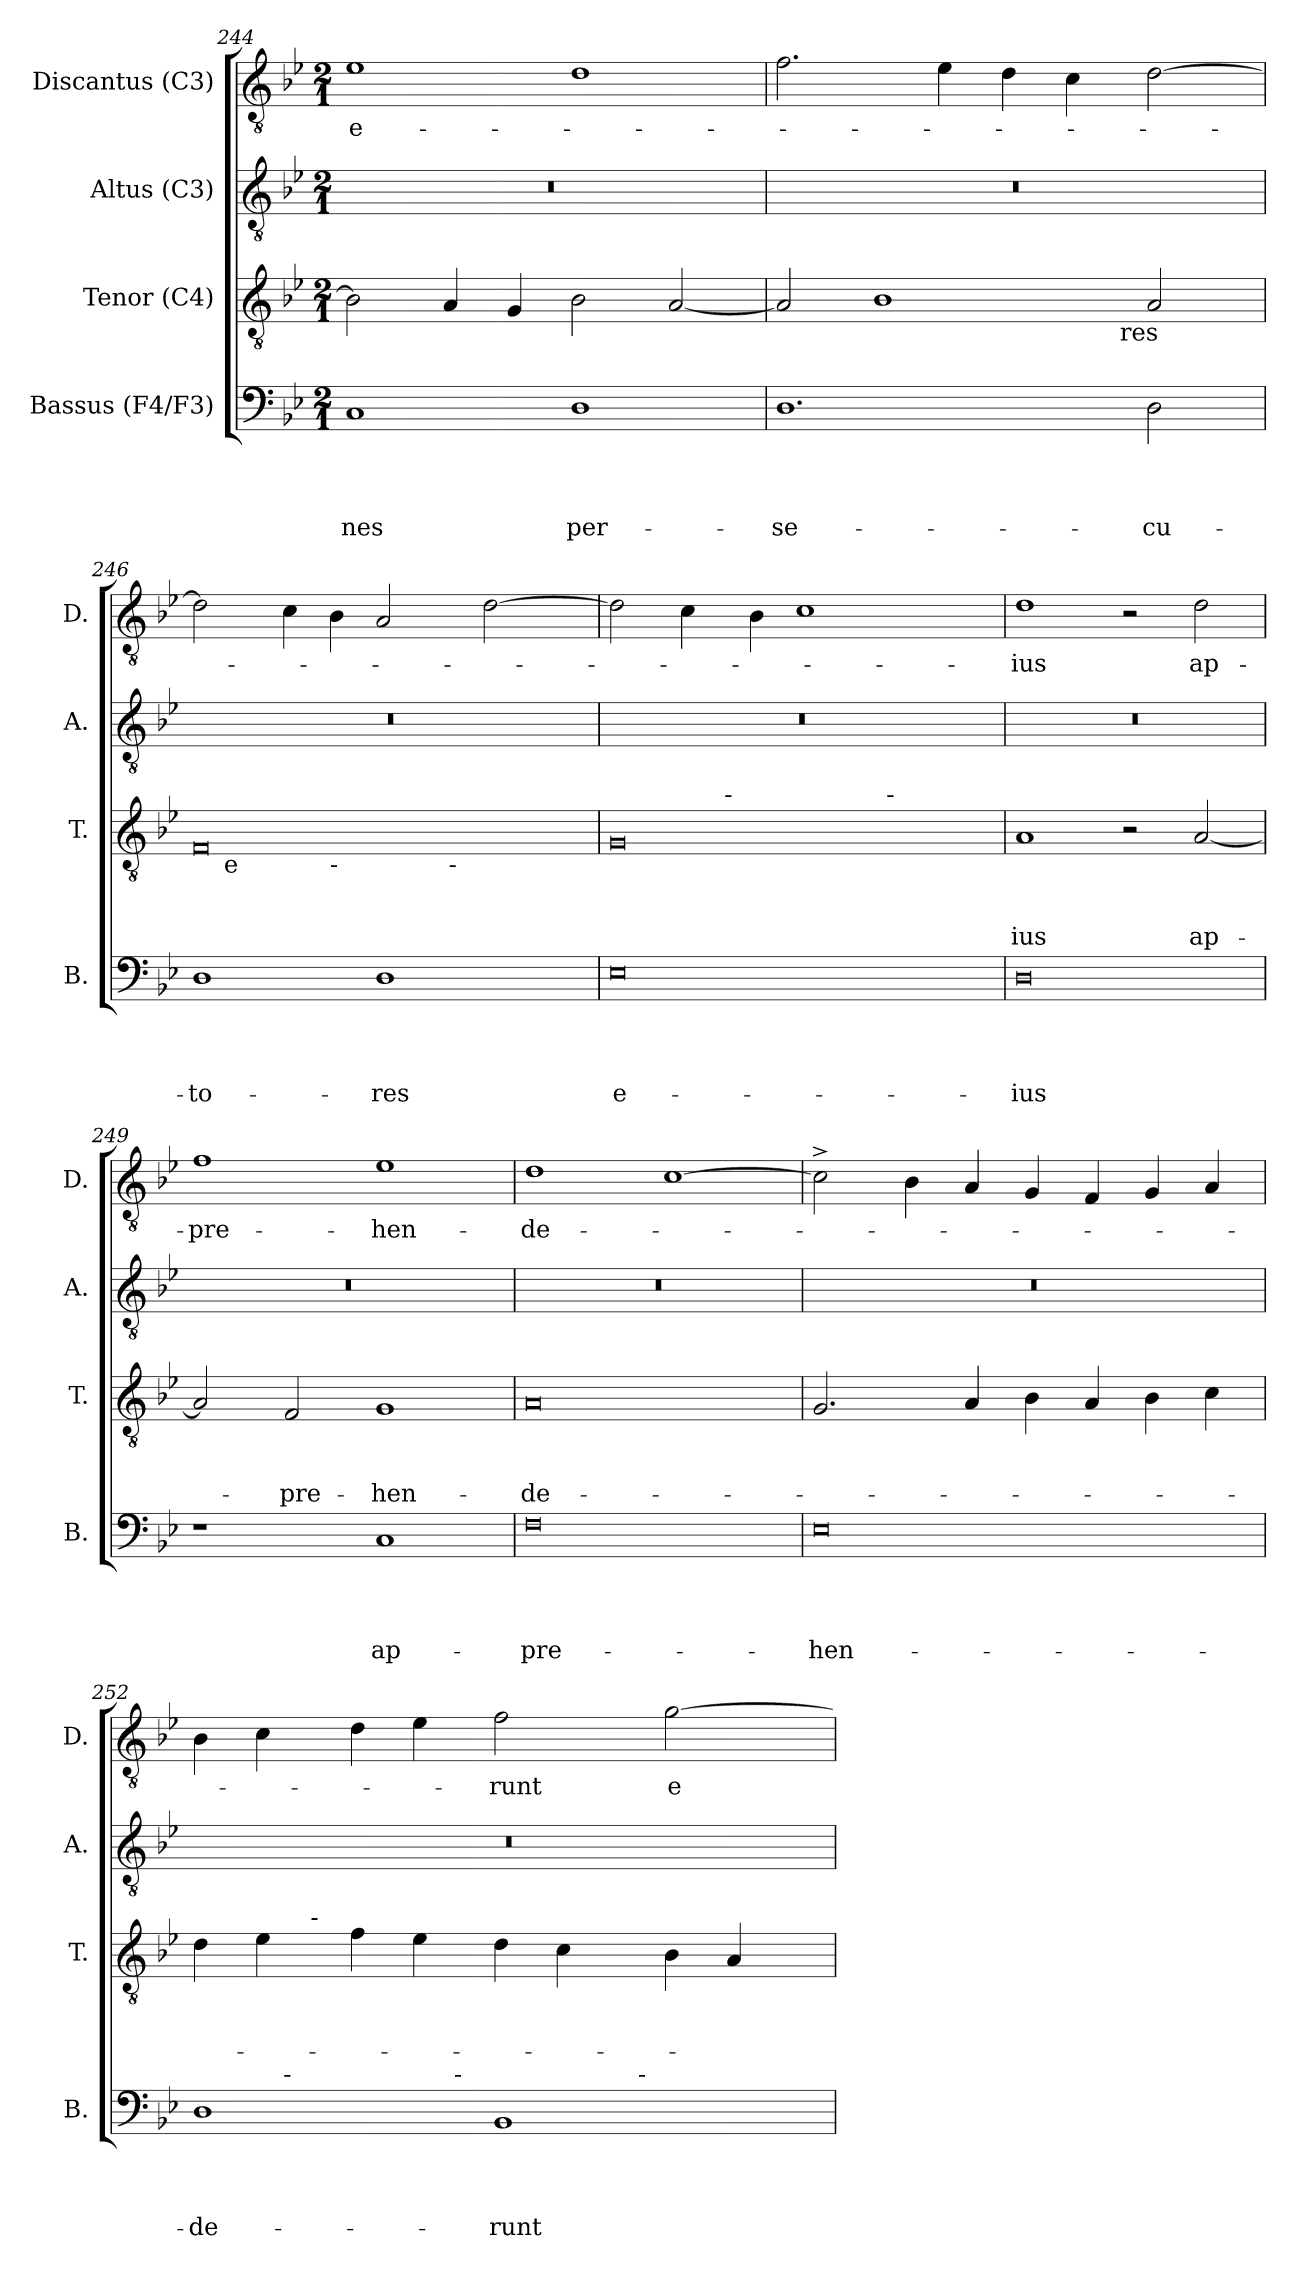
**kern	**text	**text	**text	**text	**kern	**text	**text	**text	**kern	**kern	**text
*part4	*part4	*part4	*part4	*part4	*part3	*part3	*part3	*part3	*part2	*part1	*part1
*staff4	*staff4	*staff4	*staff4	*staff4	*staff3	*staff3	*staff3	*staff3	*staff2	*staff1	*staff1
*I"Bassus (F4/F3)	*	*	*	*	*I"Tenor (C4)	*	*	*	*I"Altus (C3)	*I"Discantus (C3)	*
*I'B.	*	*	*	*	*I'T.	*	*	*	*I'A.	*I'D.	*
*clefF4	*	*	*	*	*clefGv2	*	*	*	*clefGv2	*clefGv2	*
*k[b-e-]	*	*	*	*	*k[b-e-]	*	*	*	*k[b-e-]	*k[b-e-]	*
*B-:	*	*	*	*	*B-:	*	*	*	*B-:	*B-:	*
*M2/1	*	*	*	*	*M2/1	*	*	*	*M2/1	*M2/1	*
=244	=244	=244	=244	=244	=244	=244	=244	=244	=244	=244	=244
!	!	!	!	!LO:LY:b	!	!	!	!	!	!	!LO:LY:b:rj
1C	.	.	.	-nes	2B-\]	.	.	.	0r	1e-	e-
.	.	.	.	.	4A/	.	.	.	.	.	.
.	.	.	.	.	4G/	.	.	.	.	.	.
!	!	!	!	!LO:LY:b	!	!	!	!	!	!	!
1D	.	.	.	per-	2B-\	.	.	.	.	1d	.
.	.	.	.	.	[<2A/	.	.	.	.	.	.
=245	=245	=245	=245	=245	=245	=245	=245	=245	=245	=245	=245
!	!	!	!	!LO:LY:b	!	!	!	!	!	!	!
*	*	*	*	*	*^	*	*	*	*	*	*
1.D	.	.	.	-se-	2A/]	1ryy	.	.	.	0r	2.f\	.
.	.	.	.	.	1B-	.	.	.	.	.	.	.
.	.	.	.	.	.	.	.	.	.	.	4e-\	.
.	.	.	.	.	.	4..ryy	.	.	.	.	4d\	.
.	.	.	.	.	.	.	.	.	.	.	4c\	.
!	!	!	!	!	!	!LO:TX:b:t=res	!	!	!	!	!	!
.	.	.	.	.	.	2ryy	.	.	.	.	.	.
!	!	!	!	!LO:LY:b	!	!	!	!	!	!	!	!
2D\	.	.	.	-cu-	2A/	.	.	.	.	.	[>2d\	.
.	.	.	.	.	.	16ryy	.	.	.	.	.	.
=246	=246	=246	=246	=246	=246	=246	=246	=246	=246	=246	=246	=246
!	!	!	!	!LO:LY:b	!	!	!	!	!	!	!	!
*	*	*	*	*	*^	*^	*	*	*	*	*	*
1D	.	.	.	-to-	0F	8ryy	2.ryy	1ryy	.	.	.	0r	2d\]	.
!	!	!	!	!	!	!LO:TX:b:t=e	!	!	!	!	!	!	!	!
.	.	.	.	.	.	1...ryy	.	.	.	.	.	.	.	.
.	.	.	.	.	.	.	.	.	.	.	.	.	4c\	.
!	!	!	!	!	!	!	!LO:TX:b:t=-	!	!	!	!	!	!	!
.	.	.	.	.	.	.	1ryy	.	.	.	.	.	4B-\	.
!	!	!	!	!LO:LY:b	!	!	!	!	!	!	!	!	!	!
1D	.	.	.	-res	.	.	.	4ryy	.	.	.	.	2A/	.
.	.	.	.	.	.	.	.	16.ryy	.	.	.	.	.	.
!	!	!	!	!	!	!	!	!LO:TX:b:t=-	!	!	!	!	!	!
.	.	.	.	.	.	.	.	2ryy	.	.	.	.	.	.
.	.	.	.	.	.	.	.	.	.	.	.	.	[<2d\	.
.	.	.	.	.	.	.	4ryy	.	.	.	.	.	.	.
.	.	.	.	.	.	.	.	8ryy	.	.	.	.	.	.
.	.	.	.	.	.	.	.	32ryy	.	.	.	.	.	.
!!LO:LB:g=z
=247	=247	=247	=247	=247	=247	=247	=247	=247	=247	=247	=247	=247	=247	=247
!	!	!	!	!LO:LY:b:rj	!	!	!	!	!	!	!	!	!	!
*	*	*	*	*	*	*	*v	*v	*	*	*	*	*	*
0E-	.	.	.	e-	0G	2ryy	1ryy	.	.	.	0r	2d\]	.
.	.	.	.	.	.	8ryy	.	.	.	.	.	4c\	.
.	.	.	.	.	.	32ryy	.	.	.	.	.	.	.
!	!	!	!	!	!	!LO:TX:a:t=-	!	!	!	!	!	!	!
.	.	.	.	.	.	1ryy	.	.	.	.	.	.	.
.	.	.	.	.	.	.	.	.	.	.	.	4B-\	.
.	.	.	.	.	.	.	4ryy	.	.	.	.	1c	.
.	.	.	.	.	.	.	8ryy	.	.	.	.	.	.
.	.	.	.	.	.	.	32ryy	.	.	.	.	.	.
!	!	!	!	!	!	!	!LO:TX:a:t=-	!	!	!	!	!	!
.	.	.	.	.	.	.	2ryy	.	.	.	.	.	.
.	.	.	.	.	.	4ryy	.	.	.	.	.	.	.
.	.	.	.	.	.	16.ryy	16.ryy	.	.	.	.	.	.
=248	=248	=248	=248	=248	=248	=248	=248	=248	=248	=248	=248	=248	=248
!	!	!	!	!LO:LY:b:rj	!	!	!	!	!	!LO:LY:b	!	!	!LO:LY:b
*	*	*	*	*	*v	*v	*v	*	*	*	*	*	*
0D	.	.	.	-ius	1A	.	.	-ius	0r	1d	-ius
.	.	.	.	.	2r	.	.	.	.	2r	.
!	!	!	!	!	!	!	!	!LO:LY:b	!	!	!LO:LY:b
.	.	.	.	.	[<2A/	.	.	ap-	.	2d\	ap-
=249	=249	=249	=249	=249	=249	=249	=249	=249	=249	=249	=249
!	!	!	!	!	!	!	!	!	!	!	!LO:LY:b
1r	.	.	.	.	2A/]	.	.	.	0r	1f	-pre-
!	!	!	!	!	!	!	!	!LO:LY:b	!	!	!
.	.	.	.	.	2F/	.	.	-pre-	.	.	.
!	!	!	!	!LO:LY:b	!	!	!	!LO:LY:b	!	!	!LO:LY:b
1C	.	.	.	ap-	1G	.	.	-hen-	.	1e-	-hen-
=250	=250	=250	=250	=250	=250	=250	=250	=250	=250	=250	=250
!	!	!	!	!LO:LY:b:rj	!	!	!	!LO:LY:b	!	!	!LO:LY:b
0F	.	.	.	-pre-	0A	.	.	-de-	0r	1d	-de-
.	.	.	.	.	.	.	.	.	.	[>1c	.
=251	=251	=251	=251	=251	=251	=251	=251	=251	=251	=251	=251
!	!	!	!	!LO:LY:b	!	!	!	!	!	!	!
0E-	.	.	.	-hen-	2.G/	.	.	.	0r	2c^>\]	.
.	.	.	.	.	.	.	.	.	.	4B-\	.
.	.	.	.	.	4A/	.	.	.	.	4A/	.
.	.	.	.	.	4B-\	.	.	.	.	4G/	.
.	.	.	.	.	4A/	.	.	.	.	4F/	.
.	.	.	.	.	4B-\	.	.	.	.	4G/	.
.	.	.	.	.	4c\	.	.	.	.	4A/	.
!!LO:LB:g=z
=252	=252	=252	=252	=252	=252	=252	=252	=252	=252	=252	=252
!	!	!	!	!LO:LY:b	!	!	!	!	!	!	!
*^	*	*	*	*	*^	*	*	*	*	*	*
*	*^	*	*	*	*	*	*	*	*	*	*	*	*
*	*	*^	*	*	*	*	*	*	*	*	*	*	*	*
1D	4ryy	2..ryy	1ryy	.	.	.	-de-	4d\	4.ryy	.	.	.	0r	4B-\	.
.	16ryy	.	.	.	.	.	.	4e-\	.	.	.	.	.	4c\	.
!	!LO:TX:a:t=-	!	!	!	!	!	!	!	!	!	!	!	!	!	!
.	1ryy	.	.	.	.	.	.	.	.	.	.	.	.	.	.
!	!	!	!	!	!	!	!	!	!LO:TX:a:t=-	!	!	!	!	!	!
.	.	.	.	.	.	.	.	.	1ryy	.	.	.	.	.	.
.	.	.	.	.	.	.	.	4f\	.	.	.	.	.	4d\	.
.	.	.	.	.	.	.	.	4e-\	.	.	.	.	.	4e-\	.
!	!	!LO:TX:a:t=-	!	!	!	!	!	!	!	!	!	!	!	!	!
.	.	1ryy	.	.	.	.	.	.	.	.	.	.	.	.	.
!	!	!	!	!	!	!	!LO:LY:b	!	!	!	!	!	!	!	!LO:LY:b
1BB-	.	.	4..ryy	.	.	.	-runt	4d\	.	.	.	.	.	2f\	-runt
.	.	.	.	.	.	.	.	4c\	.	.	.	.	.	.	.
.	2ryy	.	.	.	.	.	.	.	.	.	.	.	.	.	.
.	.	.	.	.	.	.	.	.	2ryy	.	.	.	.	.	.
!	!	!	!LO:TX:a:t=-	!	!	!	!	!	!	!	!	!	!	!	!
.	.	.	2ryy	.	.	.	.	.	.	.	.	.	.	.	.
!	!	!	!	!	!	!	!	!	!	!	!	!	!	!	!LO:LY:b:rj
.	.	.	.	.	.	.	.	4B-\	.	.	.	.	.	[>2g\	e-
.	.	.	.	.	.	.	.	4A/	.	.	.	.	.	.	.
.	8.ryy	.	.	.	.	.	.	.	.	.	.	.	.	.	.
.	.	8ryy	.	.	.	.	.	.	8ryy	.	.	.	.	.	.
.	.	.	16ryy	.	.	.	.	.	.	.	.	.	.	.	.
!LO:TX:a:t=-	!	!	!	!	!	!	!	!	!	!	!	!	!	!	!
*v	*v	*v	*v	*	*	*	*	*	*	*	*	*	*	*	*
*	*	*	*	*	*v	*v	*	*	*	*	*	*
=	=	=	=	=	=	=	=	=	=	=	=
*-	*-	*-	*-	*-	*-	*-	*-	*-	*-	*-	*-
